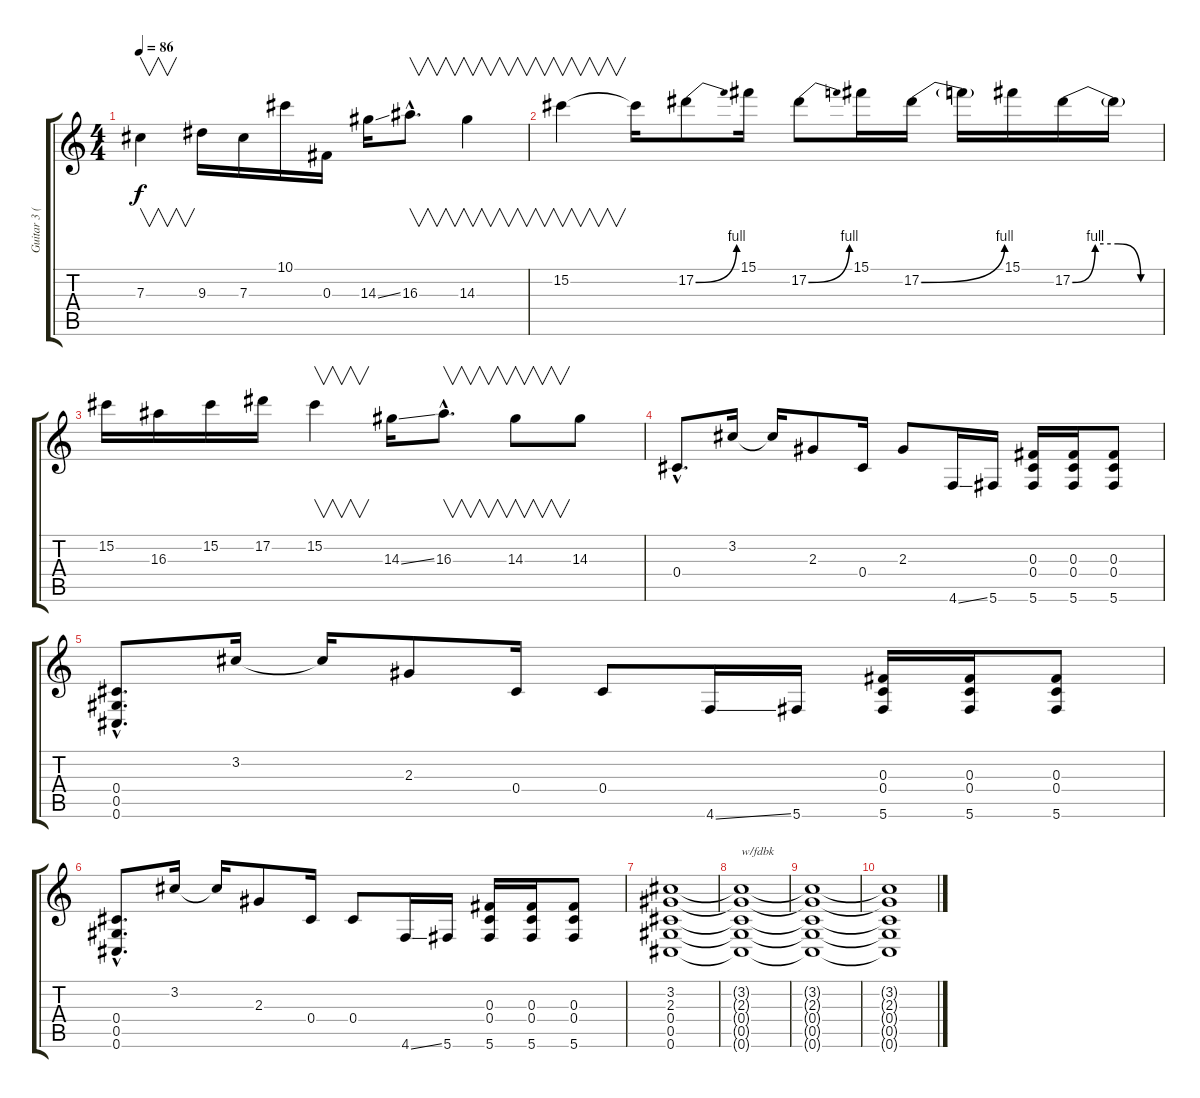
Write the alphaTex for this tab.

\track ("Guitar 3 (Solo)" "Guitar 3 (") {instrument distortionguitar}
\staff {score tabs}
\tuning (Eb4 Bb3 Gb3 Db3 Ab2 Db2) {hide}
\ts (4 4)
\tempo 86
\clef g2
\ks c
7.3.4{v dy f} 9.3.16 7.3.16 10.1.16 0.3.16 14.3{ss}.16 16.3{hac}.8{v d} 14.3.4{v} |
15.2.4{v} 15.2{t}.16 17.2{be (bend 0 0 60 4)}.8 15.1.16 17.2{be (bend 0 0 60 4)}.8 15.1.16 17.2{be (bend 0 0 60 4)}.16 17.2{t}.16 15.1.16 17.2{be (custom 0 0 15 4 30 4 45 0 60 0)}.16 17.2{t}.16 |
15.2.16 16.3.16 15.2.16 17.2.16 15.2.4{v} 14.3{ss}.16 16.3{hac}.8{v d} 14.3.8{v} 14.3.8 |
0.4{hac}.8{d} 3.2.16 3.2{t}.16 2.3.8 0.4.16 2.3.8 4.6{ss}.16 5.6.16 (0.3 0.4 5.6).16 (0.3 0.4 5.6).16 (0.3 0.4 5.6).8 |
(0.4{hac} 0.5{hac} 0.6{hac}).8{d} 3.2.16 3.2{t}.16 2.3.8 0.4.16 0.4.8 4.6{ss}.16 5.6.16 (0.3 0.4 5.6).16 (0.3 0.4 5.6).16 (0.3 0.4 5.6).8 |
(0.4{hac} 0.5{hac} 0.6{hac}).8{d} 3.2.16 3.2{t}.16 2.3.8 0.4.16 0.4.8 4.6{ss}.16 5.6.16 (0.3 0.4 5.6).16 (0.3 0.4 5.6).16 (0.3 0.4 5.6).8 |
(3.2 2.3 0.4 0.5 0.6).1 |
(3.2{t} 2.3{t} 0.4{t} 0.5{t} 0.6{t}).1{txt "w/fdbk"} |
(3.2{t} 2.3{t} 0.4{t} 0.5{t} 0.6{t}).1 |
(3.2{t} 2.3{t} 0.4{t} 0.5{t} 0.6{t}).1
